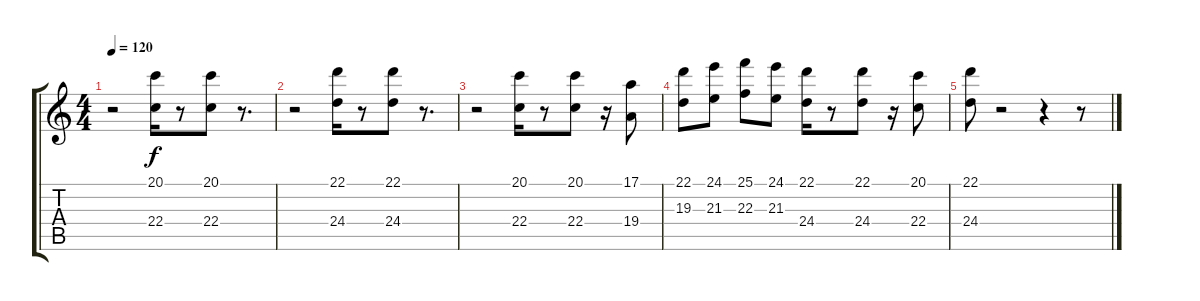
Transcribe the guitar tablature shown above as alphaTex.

\track "" {instrument lead8bassandlead}
\staff {score tabs}
\tuning (E4 B3 G3 D3 A2 E2) {hide}
\ts (4 4)
\tempo 120
\clef g2
\ks c
r.2{dy f} (20.1 22.4).16 r.8 (20.1 22.4).8 r.8{d} |
r.2 (22.1 24.4).16 r.8 (22.1 24.4).8 r.8{d} |
r.2 (20.1 22.4).16 r.8 (20.1 22.4).8 r.16 (17.1 19.4).8 |
(22.1 19.3).8 (24.1 21.3).8 (25.1 22.3).8 (24.1 21.3).8 (22.1 24.4).16 r.8 (22.1 24.4).8 r.16 (20.1 22.4).8 |
(22.1 24.4).8 r.2 r.4 r.8
